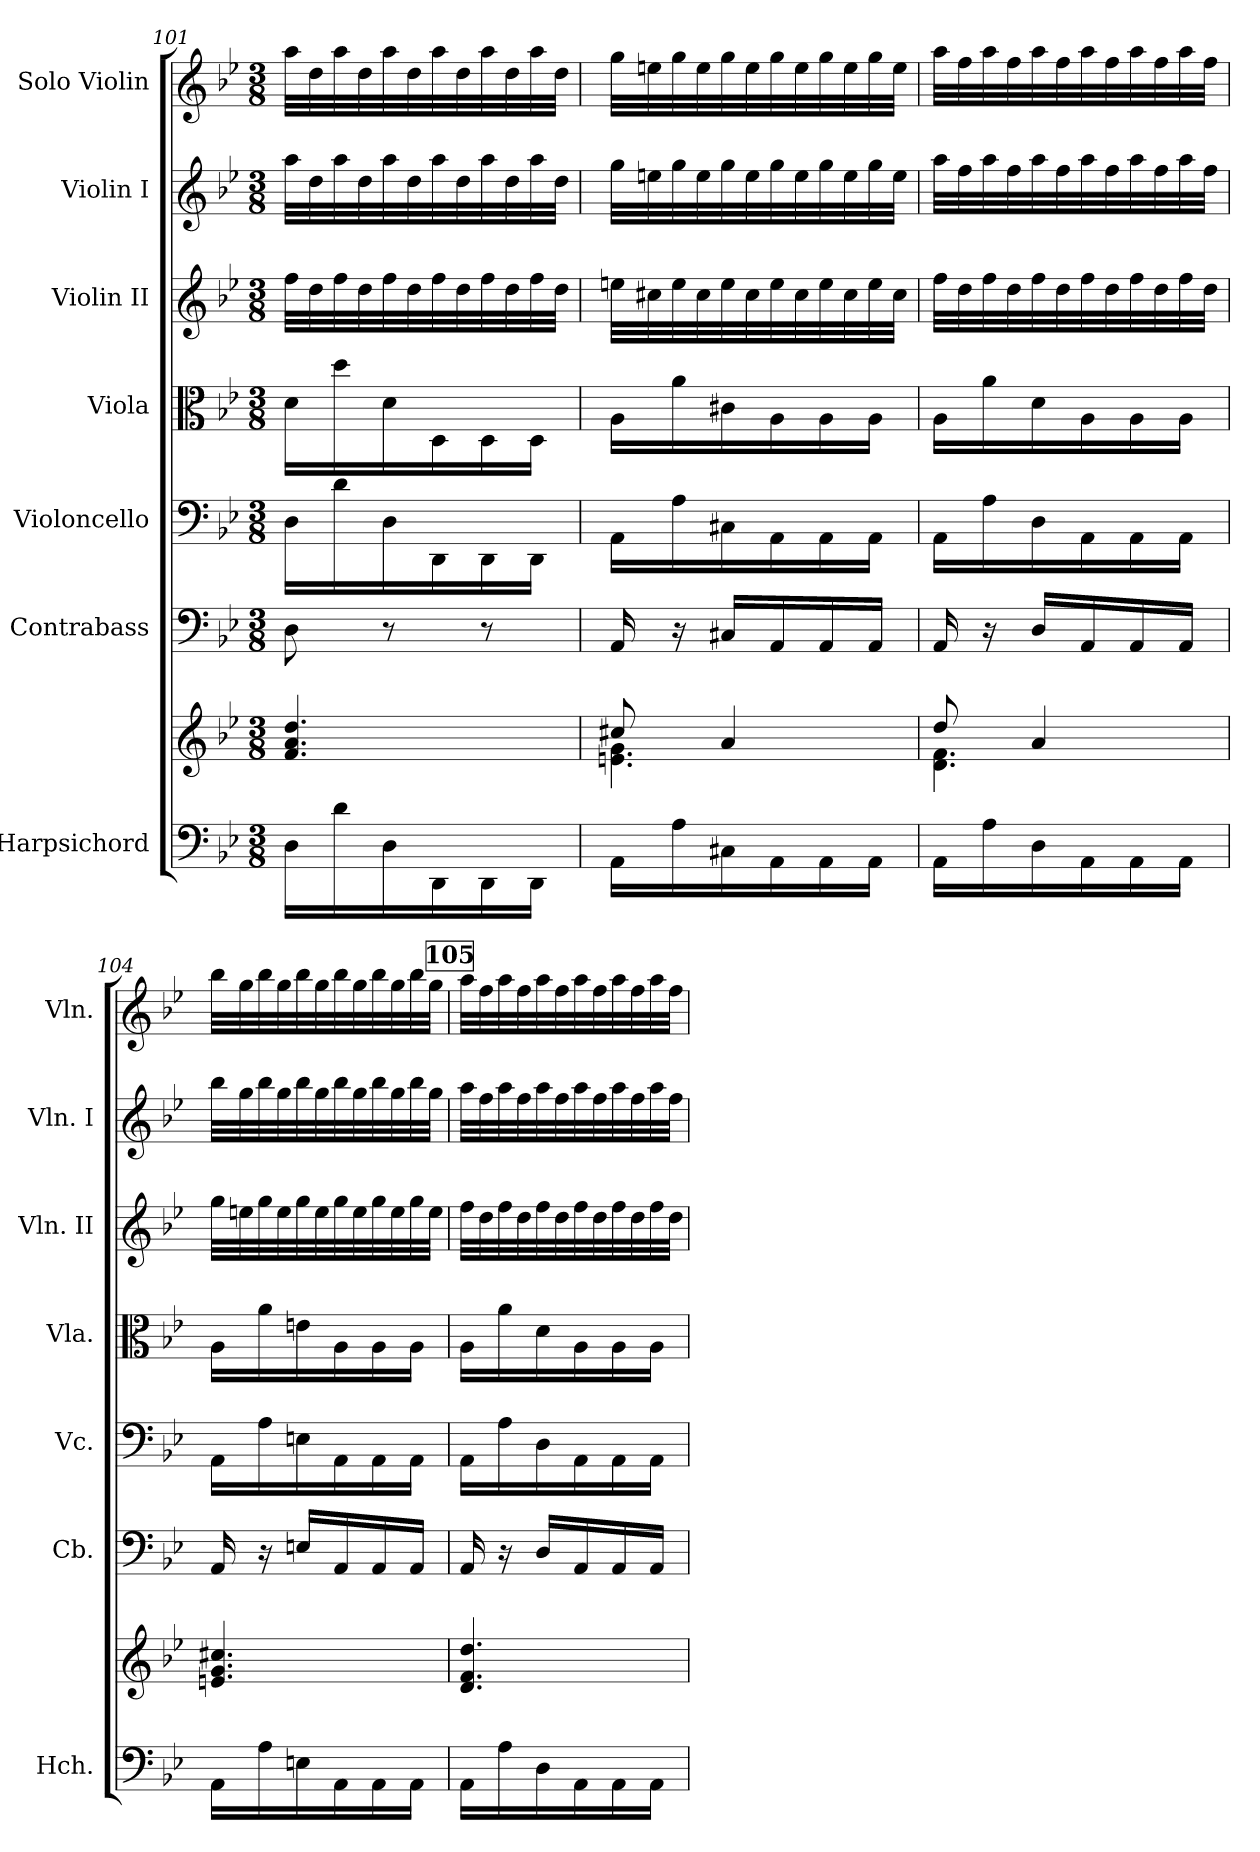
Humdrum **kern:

**kern	**kern	**kern	**kern	**kern	**kern	**kern	**kern
*part7	*part7	*part6	*part5	*part4	*part3	*part2	*part1
*staff8	*staff7	*staff6	*staff5	*staff4	*staff3	*staff2	*staff1
*I"Harpsichord	*	*I"Contrabass	*I"Violoncello	*I"Viola	*I"Violin II	*I"Violin I	*I"Solo Violin
*I'Hch.	*	*I'Cb.	*I'Vc.	*I'Vla.	*I'Vln. II	*I'Vln. I	*I'Vln.
!!LO:PB:g=z
*clefF4	*clefG2	*clefF4	*clefF4	*clefC3	*clefG2	*clefG2	*clefG2
*	*	*ITrd7c12	*	*	*	*	*
*k[b-e-]	*k[b-e-]	*k[b-e-]	*k[b-e-]	*k[b-e-]	*k[b-e-]	*k[b-e-]	*k[b-e-]
*M3/8	*M3/8	*M3/8	*M3/8	*M3/8	*M3/8	*M3/8	*M3/8
=101	=101	=101	=101	=101	=101	=101	=101
16D\LL	4.f/ 4.a/ 4.dd/	8DD\	16D\LL	16d\LL	32ff\LLL	32aa\LLL	32aa\LLL
.	.	.	.	.	32dd\	32dd\	32dd\
16d\	.	.	16d\	16dd\	32ff\	32aa\	32aa\
.	.	.	.	.	32dd\	32dd\	32dd\
16D\	.	8r	16D\	16d\	32ff\	32aa\	32aa\
.	.	.	.	.	32dd\	32dd\	32dd\
16DD\	.	.	16DD\	16D\	32ff\	32aa\	32aa\
.	.	.	.	.	32dd\	32dd\	32dd\
16DD\	.	8r	16DD\	16D\	32ff\	32aa\	32aa\
.	.	.	.	.	32dd\	32dd\	32dd\
16DD\JJ	.	.	16DD\JJ	16D\JJ	32ff\	32aa\	32aa\
.	.	.	.	.	32dd\JJJ	32dd\JJJ	32dd\JJJ
=102	=102	=102	=102	=102	=102	=102	=102
*	*^	*	*	*	*	*	*
16AA\LL	4.en\ 4.g\	8cc#X/	16AAA/	16AA\LL	16A\LL	32een\LLL	32gg\LLL	32gg\LLL
.	.	.	.	.	.	32cc#X\	32een\	32een\
16A\	.	.	16r	16A\	16a\	32ee\	32gg\	32gg\
.	.	.	.	.	.	32cc#\	32ee\	32ee\
16C#X\	.	4a/	16CC#X/LL	16C#X\	16c#X\	32ee\	32gg\	32gg\
.	.	.	.	.	.	32cc#\	32ee\	32ee\
16AA\	.	.	16AAA/	16AA\	16A\	32ee\	32gg\	32gg\
.	.	.	.	.	.	32cc#\	32ee\	32ee\
16AA\	.	.	16AAA/	16AA\	16A\	32ee\	32gg\	32gg\
.	.	.	.	.	.	32cc#\	32ee\	32ee\
16AA\JJ	.	.	16AAA/JJ	16AA\JJ	16A\JJ	32ee\	32gg\	32gg\
.	.	.	.	.	.	32cc#\JJJ	32ee\JJJ	32ee\JJJ
=103	=103	=103	=103	=103	=103	=103	=103	=103
16AA\LL	4.d\ 4.f\	8dd/	16AAA/	16AA\LL	16A\LL	32ff\LLL	32aa\LLL	32aa\LLL
.	.	.	.	.	.	32dd\	32ff\	32ff\
16A\	.	.	16r	16A\	16a\	32ff\	32aa\	32aa\
.	.	.	.	.	.	32dd\	32ff\	32ff\
16D\	.	4a/	16DD/LL	16D\	16d\	32ff\	32aa\	32aa\
.	.	.	.	.	.	32dd\	32ff\	32ff\
16AA\	.	.	16AAA/	16AA\	16A\	32ff\	32aa\	32aa\
.	.	.	.	.	.	32dd\	32ff\	32ff\
16AA\	.	.	16AAA/	16AA\	16A\	32ff\	32aa\	32aa\
.	.	.	.	.	.	32dd\	32ff\	32ff\
16AA\JJ	.	.	16AAA/JJ	16AA\JJ	16A\JJ	32ff\	32aa\	32aa\
.	.	.	.	.	.	32dd\JJJ	32ff\JJJ	32ff\JJJ
*	*v	*v	*	*	*	*	*	*
!!LO:PB:g=z
=104	=104	=104	=104	=104	=104	=104	=104
16AA\LL	4.en/ 4.g/ 4.cc#X/	16AAA/	16AA\LL	16A\LL	32gg\LLL	32bb-\LLL	32bb-\LLL
.	.	.	.	.	32een\	32gg\	32gg\
16A\	.	16r	16A\	16a\	32gg\	32bb-\	32bb-\
.	.	.	.	.	32ee\	32gg\	32gg\
16En\	.	16EEn/LL	16En\	16en\	32gg\	32bb-\	32bb-\
.	.	.	.	.	32ee\	32gg\	32gg\
16AA\	.	16AAA/	16AA\	16A\	32gg\	32bb-\	32bb-\
.	.	.	.	.	32ee\	32gg\	32gg\
16AA\	.	16AAA/	16AA\	16A\	32gg\	32bb-\	32bb-\
.	.	.	.	.	32ee\	32gg\	32gg\
16AA\JJ	.	16AAA/JJ	16AA\JJ	16A\JJ	32gg\	32bb-\	32bb-\
.	.	.	.	.	32ee\JJJ	32gg\JJJ	32gg\JJJ
!!LO:REH:place=s1:a:B:fs=14:t=105
=105	=105	=105	=105	=105	=105	=105	=105
16AA\LL	4.d/ 4.f/ 4.dd/	16AAA/	16AA\LL	16A\LL	32ff\LLL	32aa\LLL	32aa\LLL
.	.	.	.	.	32dd\	32ff\	32ff\
16A\	.	16r	16A\	16a\	32ff\	32aa\	32aa\
.	.	.	.	.	32dd\	32ff\	32ff\
16D\	.	16DD/LL	16D\	16d\	32ff\	32aa\	32aa\
.	.	.	.	.	32dd\	32ff\	32ff\
16AA\	.	16AAA/	16AA\	16A\	32ff\	32aa\	32aa\
.	.	.	.	.	32dd\	32ff\	32ff\
16AA\	.	16AAA/	16AA\	16A\	32ff\	32aa\	32aa\
.	.	.	.	.	32dd\	32ff\	32ff\
16AA\JJ	.	16AAA/JJ	16AA\JJ	16A\JJ	32ff\	32aa\	32aa\
.	.	.	.	.	32dd\JJJ	32ff\JJJ	32ff\JJJ
=	=	=	=	=	=	=	=
*-	*-	*-	*-	*-	*-	*-	*-
